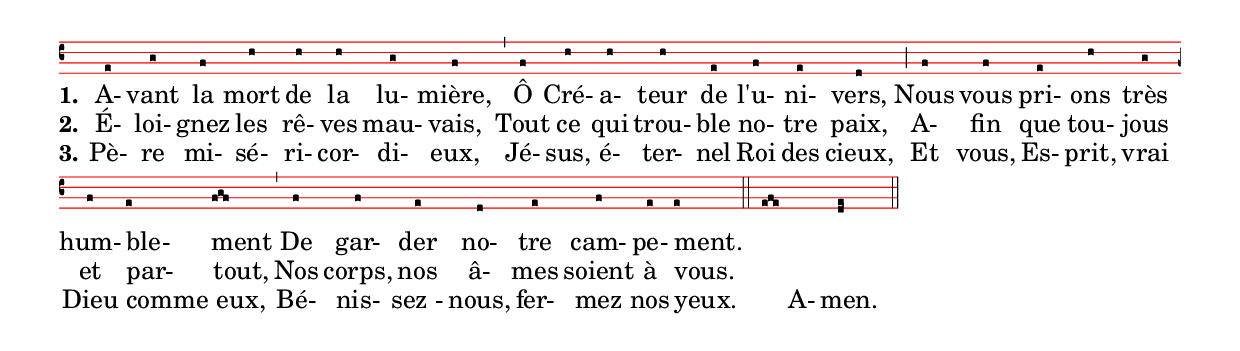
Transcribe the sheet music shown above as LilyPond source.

\version "2.16"
\language "français"
\include "gregorian.ly"

\header {
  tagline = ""
  composer = ""
}

italique = { \override Score . LyricText #'font-shape = #'italic }

roman = { \override Score . LyricText #'font-shape = #'roman }

MusiqueTheme = \relative do' {
  sol si la do do do si la \divisioMinima
  la do do do sol la sol fa \divisioMaior
  la la sol do si la sol \[ \melisma la si \melismaEnd la \] \divisioMinima
  la la sol fa sol la sol sol \finalis
  \[ \melisma sol la \melismaEnd sol \] \[ \melisma fa \pes \melismaEnd sol\] \finalis
}

ParolesI = \lyricmode {
  \set stanza = "1."
  A- vant la mort de la lu- mière,
  Ô Cré- a- teur de l'u- ni- vers,
  Nous vous pri- ons très hum- ble- ment
  De gar- der no- tre cam- pe- ment.
}

ParolesII = \lyricmode {
  \set stanza = "2."
  É- loi- gnez les rê- ves mau- vais,
  Tout ce qui trou- ble no- tre paix,
  A- fin que tou- jous et par- tout,
  Nos corps, nos â- mes soient à vous.
}

ParolesIII = \lyricmode {
  \set stanza = "3."
  Pè- re mi- sé- ri- cor- di- eux,
  Jé- sus, é- ter- nel Roi des cieux,
  Et vous, Es- prit, vrai Dieu comme eux,
  Bé- nis- sez_- nous, fer- mez nos yeux.
  A- men.
}

\score{
    \new VaticanaStaff <<
      \set Staff.midiInstrument = "flute"
      \set Staff.autoBeaming = ##f
      \new VaticanaVoice = "theme" {
	\override Score.PaperColumn #'keep-inside-line = ##t
	\MusiqueTheme
      }
      \new Lyrics \lyricsto theme {
	\ParolesI
      }
      \new Lyrics \lyricsto theme {
	\ParolesII
      }
      \new Lyrics \lyricsto theme {
	\ParolesIII
      }
    >>
\layout{}
\midi{}
}
